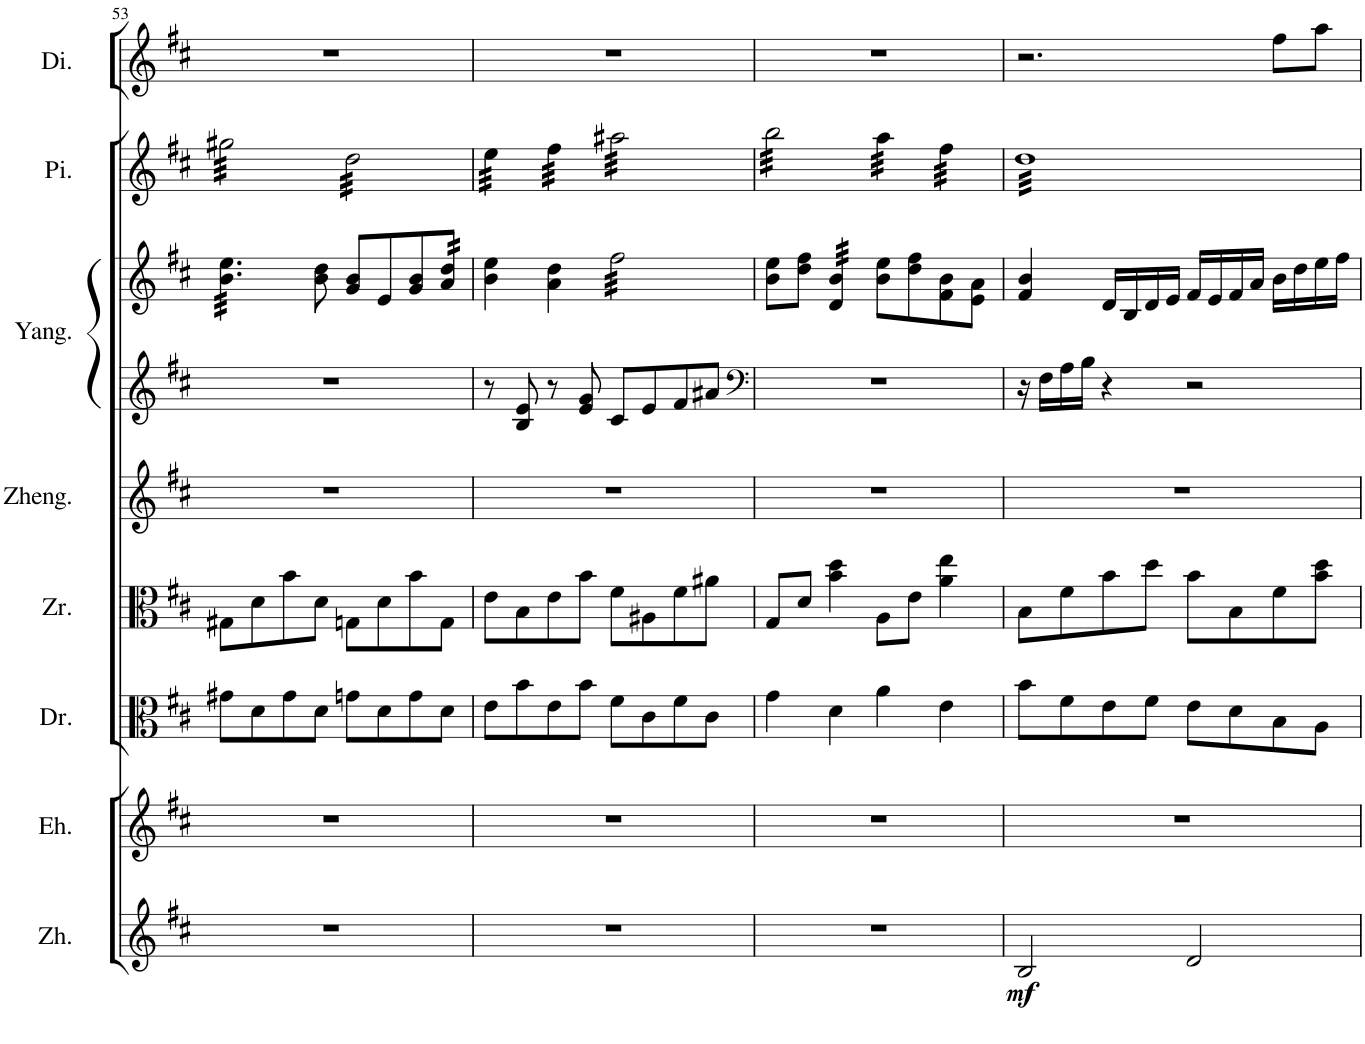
**kern	**dynam	**kern	**kern	**kern	**kern	**kern	**kern	**kern	**kern
*part8	*part8	*part7	*part6	*part5	*part4	*part3	*part3	*part2	*part1
*staff9	*staff9	*staff8	*staff7	*staff6	*staff5	*staff4	*staff3	*staff2	*staff1
*I"中胡	*	*I"二胡	*I"大阮	*I"中阮	*I"古筝	*I"扬琴	*	*I"琵琶	*I"笛箫
!!LO:PB:g=z
*clefG2	*	*clefG2	*clefC3	*clefC3	*clefG2	*clefG2	*clefG2	*clefG2	*clefG2
*	*	*	*Trd7c12	*	*	*	*	*	*Trd-7c-12
*k[f#c#]	*	*k[f#c#]	*k[f#c#]	*k[f#c#]	*k[f#c#]	*k[f#c#]	*k[f#c#]	*k[f#c#]	*k[f#c#]
*M4/4	*	*M4/4	*M4/4	*M4/4	*M4/4	*M4/4	*M4/4	*M4/4	*M4/4
=53	=53	=53	=53	=53	=53	=53	=53	=53	=53
*	*	*	*	*	*	*	*tremolo	*	*
*	*	*	*	*	*	*	*	*tremolo	*
1r	.	1r	8g#X\L	8G#X\L	1r	1r	32b\ 32ee\LLL	32gg#X\LLL	1r
.	.	.	.	.	.	.	32b\ 32ee\	32gg#X\	.
.	.	.	.	.	.	.	32b\ 32ee\	32gg#X\	.
.	.	.	.	.	.	.	32b\ 32ee\	32gg#X\	.
.	.	.	8d\	8d\	.	.	32b\ 32ee\	32gg#X\	.
.	.	.	.	.	.	.	32b\ 32ee\	32gg#X\	.
.	.	.	.	.	.	.	32b\ 32ee\	32gg#X\	.
.	.	.	.	.	.	.	32b\ 32ee\	32gg#X\	.
.	.	.	8g#\	8b\	.	.	32b\ 32ee\	32gg#X\	.
.	.	.	.	.	.	.	32b\ 32ee\	32gg#X\	.
.	.	.	.	.	.	.	32b\ 32ee\	32gg#X\	.
.	.	.	.	.	.	.	32b\ 32ee\JJJ	32gg#X\	.
*	*	*	*	*	*	*	*Xtremolo	*	*
.	.	.	8d\J	8d\J	.	.	8b\ 8dd\	32gg#X\	.
.	.	.	.	.	.	.	.	32gg#X\	.
.	.	.	.	.	.	.	.	32gg#X\	.
.	.	.	.	.	.	.	.	32gg#X\JJJ	.
.	.	.	8gn\L	8Gn\L	.	.	8g/ 8b/L	32dd\LLL	.
.	.	.	.	.	.	.	.	32dd\	.
.	.	.	.	.	.	.	.	32dd\	.
.	.	.	.	.	.	.	.	32dd\	.
.	.	.	8d\	8d\	.	.	8e/	32dd\	.
.	.	.	.	.	.	.	.	32dd\	.
.	.	.	.	.	.	.	.	32dd\	.
.	.	.	.	.	.	.	.	32dd\	.
.	.	.	8g\	8b\	.	.	8g/ 8b/	32dd\	.
.	.	.	.	.	.	.	.	32dd\	.
.	.	.	.	.	.	.	.	32dd\	.
.	.	.	.	.	.	.	.	32dd\	.
*	*	*	*	*	*	*	*tremolo	*	*
.	.	.	8d\J	8G\J	.	.	32a/ 32dd/	32dd\	.
.	.	.	.	.	.	.	32a/ 32dd/	32dd\	.
.	.	.	.	.	.	.	32a/ 32dd/	32dd\	.
.	.	.	.	.	.	.	32a/ 32dd/JJJ	32dd\JJJ	.
*	*	*	*	*	*	*	*Xtremolo	*	*
=54	=54	=54	=54	=54	=54	=54	=54	=54	=54
1r	.	1r	8e\L	8e\L	1r	8r	4b\ 4ee\	32ee\LLL	1r
.	.	.	.	.	.	.	.	32ee\	.
.	.	.	.	.	.	.	.	32ee\	.
.	.	.	.	.	.	.	.	32ee\	.
.	.	.	8b\	8B\	.	8B/ 8e/	.	32ee\	.
.	.	.	.	.	.	.	.	32ee\	.
.	.	.	.	.	.	.	.	32ee\	.
.	.	.	.	.	.	.	.	32ee\JJJ	.
.	.	.	8e\	8e\	.	8r	4a\ 4dd\	32ff#\LLL	.
.	.	.	.	.	.	.	.	32ff#\	.
.	.	.	.	.	.	.	.	32ff#\	.
.	.	.	.	.	.	.	.	32ff#\	.
.	.	.	8b\J	8b\J	.	8e/ 8g/	.	32ff#\	.
.	.	.	.	.	.	.	.	32ff#\	.
.	.	.	.	.	.	.	.	32ff#\	.
.	.	.	.	.	.	.	.	32ff#\JJJ	.
*	*	*	*	*	*	*	*tremolo	*	*
.	.	.	8f#\L	8f#\L	.	8c#/L	32ff#\LLL	32aa#X\LLL	.
.	.	.	.	.	.	.	32ff#\	32aa#X\	.
.	.	.	.	.	.	.	32ff#\	32aa#X\	.
.	.	.	.	.	.	.	32ff#\	32aa#X\	.
.	.	.	8c#\	8A#X\	.	8e/	32ff#\	32aa#X\	.
.	.	.	.	.	.	.	32ff#\	32aa#X\	.
.	.	.	.	.	.	.	32ff#\	32aa#X\	.
.	.	.	.	.	.	.	32ff#\	32aa#X\	.
.	.	.	8f#\	8f#\	.	8f#/	32ff#\	32aa#X\	.
.	.	.	.	.	.	.	32ff#\	32aa#X\	.
.	.	.	.	.	.	.	32ff#\	32aa#X\	.
.	.	.	.	.	.	.	32ff#\	32aa#X\	.
.	.	.	8c#\J	8a#X\J	.	8a#X/J	32ff#\	32aa#X\	.
.	.	.	.	.	.	.	32ff#\	32aa#X\	.
.	.	.	.	.	.	.	32ff#\	32aa#X\	.
.	.	.	.	.	.	.	32ff#\JJJ	32aa#X\JJJ	.
*	*	*	*	*	*	*	*Xtremolo	*	*
=55	=55	=55	=55	=55	=55	=55	=55	=55	=55
*	*	*	*	*	*	*clefF4	*	*	*
1r	.	1r	4g\	8G/L	1r	1r	8b\ 8ee\L	32bb\LLL	1r
.	.	.	.	.	.	.	.	32bb\	.
.	.	.	.	.	.	.	.	32bb\	.
.	.	.	.	.	.	.	.	32bb\	.
.	.	.	.	8d/J	.	.	8dd\ 8ff#\J	32bb\	.
.	.	.	.	.	.	.	.	32bb\	.
.	.	.	.	.	.	.	.	32bb\	.
.	.	.	.	.	.	.	.	32bb\	.
*	*	*	*	*	*	*	*tremolo	*	*
.	.	.	4d\	4b\ 4dd\	.	.	32d/ 32b/LLL	32bb\	.
.	.	.	.	.	.	.	32d/ 32b/	32bb\	.
.	.	.	.	.	.	.	32d/ 32b/	32bb\	.
.	.	.	.	.	.	.	32d/ 32b/	32bb\	.
.	.	.	.	.	.	.	32d/ 32b/	32bb\	.
.	.	.	.	.	.	.	32d/ 32b/	32bb\	.
.	.	.	.	.	.	.	32d/ 32b/	32bb\	.
.	.	.	.	.	.	.	32d/ 32b/JJJ	32bb\JJJ	.
*	*	*	*	*	*	*	*Xtremolo	*	*
.	.	.	4a\	8A\L	.	.	8b\ 8ee\L	32aa\LLL	.
.	.	.	.	.	.	.	.	32aa\	.
.	.	.	.	.	.	.	.	32aa\	.
.	.	.	.	.	.	.	.	32aa\	.
.	.	.	.	8e\J	.	.	8dd\ 8ff#\	32aa\	.
.	.	.	.	.	.	.	.	32aa\	.
.	.	.	.	.	.	.	.	32aa\	.
.	.	.	.	.	.	.	.	32aa\JJJ	.
.	.	.	4e\	4a\ 4ee\	.	.	8f#\ 8b\	32ff#\LLL	.
.	.	.	.	.	.	.	.	32ff#\	.
.	.	.	.	.	.	.	.	32ff#\	.
.	.	.	.	.	.	.	.	32ff#\	.
.	.	.	.	.	.	.	8e\ 8a\J	32ff#\	.
.	.	.	.	.	.	.	.	32ff#\	.
.	.	.	.	.	.	.	.	32ff#\	.
.	.	.	.	.	.	.	.	32ff#\JJJ	.
=56	=56	=56	=56	=56	=56	=56	=56	=56	=56
!	!LO:DY:b	!	!	!	!	!	!	!	!
2B/	mf	1r	8b\L	8B\L	1r	16r	4f#/ 4b/	32ddLLL	2.r
.	.	.	.	.	.	.	.	32dd	.
.	.	.	.	.	.	16F#\LL	.	32dd	.
.	.	.	.	.	.	.	.	32dd	.
.	.	.	8f#\	8f#\	.	16A\	.	32dd	.
.	.	.	.	.	.	.	.	32dd	.
.	.	.	.	.	.	16B\JJ	.	32dd	.
.	.	.	.	.	.	.	.	32dd	.
.	.	.	8e\	8b\	.	4r	16d/LL	32dd	.
.	.	.	.	.	.	.	.	32dd	.
.	.	.	.	.	.	.	16B/	32dd	.
.	.	.	.	.	.	.	.	32dd	.
.	.	.	8f#\J	8dd\J	.	.	16d/	32dd	.
.	.	.	.	.	.	.	.	32dd	.
.	.	.	.	.	.	.	16e/JJ	32dd	.
.	.	.	.	.	.	.	.	32dd	.
2d/	.	.	8e\L	8b\L	.	2r	16f#/LL	32dd	.
.	.	.	.	.	.	.	.	32dd	.
.	.	.	.	.	.	.	16e/	32dd	.
.	.	.	.	.	.	.	.	32dd	.
.	.	.	8d\	8B\	.	.	16f#/	32dd	.
.	.	.	.	.	.	.	.	32dd	.
.	.	.	.	.	.	.	16a/JJ	32dd	.
.	.	.	.	.	.	.	.	32dd	.
.	.	.	8B\	8f#\	.	.	16b\LL	32dd	8ff#\L
.	.	.	.	.	.	.	.	32dd	.
.	.	.	.	.	.	.	16dd\	32dd	.
.	.	.	.	.	.	.	.	32dd	.
.	.	.	8A\J	8b\ 8dd\J	.	.	16ee\	32dd	8aa\J
.	.	.	.	.	.	.	.	32dd	.
.	.	.	.	.	.	.	16ff#\JJ	32dd	.
.	.	.	.	.	.	.	.	32ddJJJ	.
*	*	*	*	*	*	*	*	*Xtremolo	*
=	=	=	=	=	=	=	=	=	=
*-	*-	*-	*-	*-	*-	*-	*-	*-	*-
